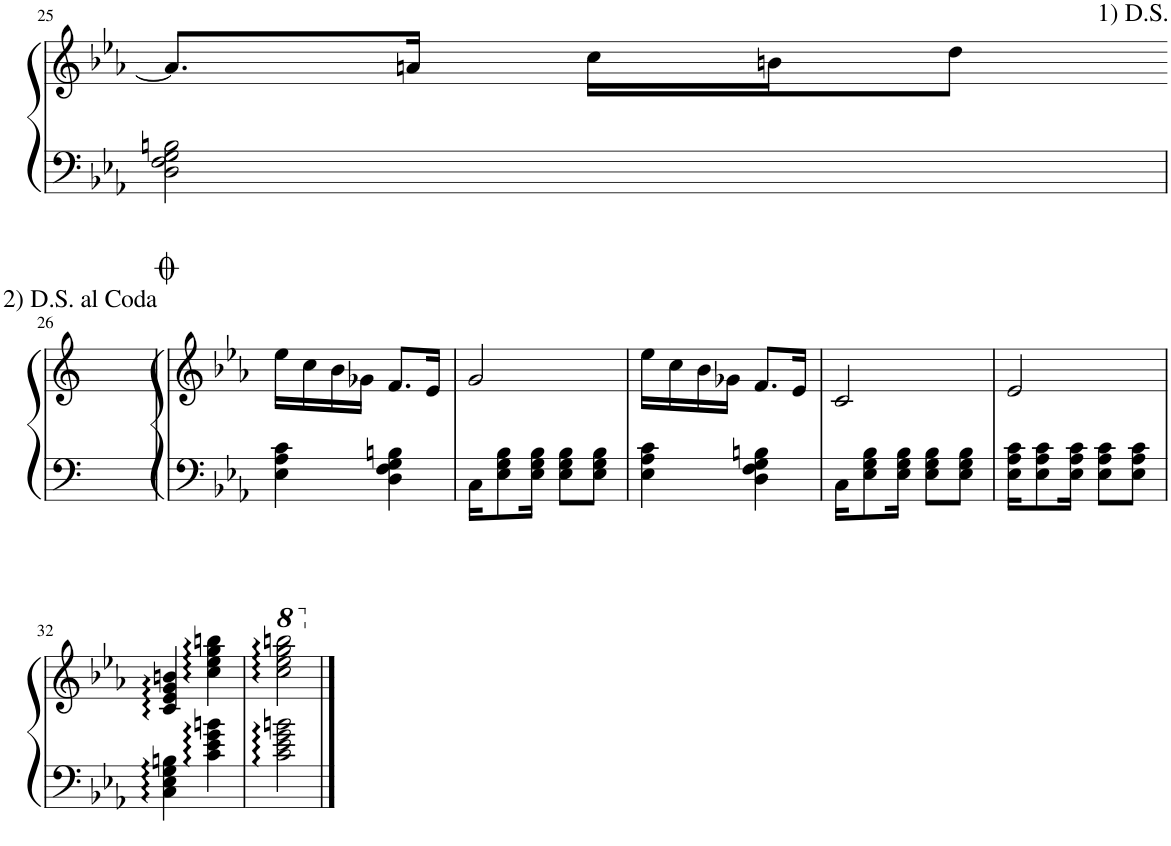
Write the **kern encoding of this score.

**kern	**kern
*part1	*part1
*staff2	*staff1
*I"Piano	*
*I'Pno	*
!!LO:PB:g=z
*clefF4	*clefG2
*k[b-e-a-]	*k[b-e-a-]
*M2/4	*M2/4
=25	=25
2D\ 2F\ 2G\ 2Bn\	8.a-/L]
.	16an/Jk
.	16cc\LL
.	16bn\J
.	8dd\J
!!LO:LB:g=z
=26-	=26-
*clefF4	*clefG2
*k[b-e-a-]	*k[b-e-a-]
2ryy	2ryy
!	!LO:TX:a:t=2) D.S. al Coda
!LO:TX:a:t=2) D.S. al Coda	!
=27	=27
4E-\ 4A-\ 4c\	16ee-\LL
.	16cc\
.	16b-\
.	16g-X\JJ
4D\ 4F\ 4G\ 4Bn\	8.f/L
.	16e-/Jk
=28	=28
16C\KL	2g/
8E-\ 8G\ 8B-\	.
16E-\ 16G\ 16B-\Jk	.
8E-\ 8G\ 8B-\L	.
8E-\ 8G\ 8B-\J	.
=29	=29
4E-\ 4A-\ 4c\	16ee-\LL
.	16cc\
.	16b-\
.	16g-X\JJ
4D\ 4F\ 4G\ 4Bn\	8.f/L
.	16e-/Jk
=30	=30
16C\KL	2c/
8E-\ 8G\ 8B-\	.
16E-\ 16G\ 16B-\Jk	.
8E-\ 8G\ 8B-\L	.
8E-\ 8G\ 8B-\J	.
=31	=31
16E-\ 16A-\ 16c\KL	2e-/
8E-\ 8A-\ 8c\	.
16E-\ 16A-\ 16c\Jk	.
8E-\ 8A-\ 8c\L	.
8E-\ 8A-\ 8c\J	.
!!LO:LB:g=z
=32	=32
4C\:: 4E-\:: 4G\:: 4Bn\::	4c/:: 4e-/:: 4g/:: 4bn/::
4c\:: 4e-\:: 4g\:: 4bn\::	4cc\:: 4ee-\:: 4gg\:: 4bbn\::
=33	=33
*	*8va
2cc\:: 2ee-\:: 2gg\:: 2bbn\::	2ccc\:: 2eee-\:: 2ggg\:: 2bbbn\::
*	*X8va
==	==
*-	*-
